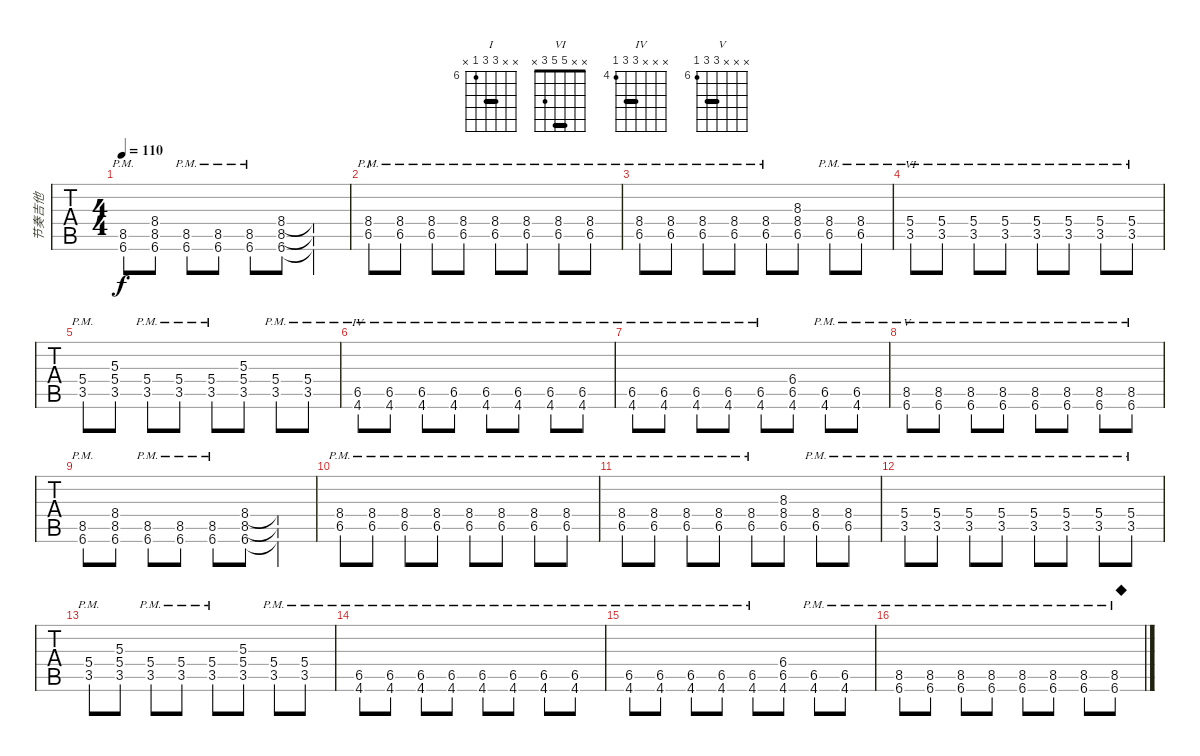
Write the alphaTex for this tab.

\track ("节奏吉他" "节奏吉他") {instrument distortionguitar}
\staff {tabs}
\tuning (E4 B3 G3 D3 A2 E2) {hide}
\chord ("I" x x 8 8 6 x) {firstfret 6 barre 8}
\chord ("VI" x x 5 5 3 x) {barre 5}
\chord ("IV" x x x 6 6 4) {firstfret 4 barre 6}
\chord ("V" x x x 8 8 6) {firstfret 6 barre 8}
\ts (4 4)
\tempo 110
\clef g2
\ks c
(8.5{pm} 6.6{pm}).8{dy f} (8.4 8.5 6.6).8 (8.5{pm} 6.6{pm}).8 (8.5{pm} 6.6{pm}).8 (8.5{pm} 6.6{pm}).8 (8.4 8.5 6.6).8 (8.4{t} 8.5{t} 6.6{t}).4 |
(8.4{pm} 6.5{pm}).8{ch "I"} (8.4{pm} 6.5{pm}).8 (8.4{pm} 6.5{pm}).8 (8.4{pm} 6.5{pm}).8 (8.4{pm} 6.5{pm}).8 (8.4{pm} 6.5{pm}).8 (8.4{pm} 6.5{pm}).8 (8.4{pm} 6.5{pm}).8 |
(8.4{pm} 6.5{pm}).8 (8.4{pm} 6.5{pm}).8 (8.4{pm} 6.5{pm}).8 (8.4{pm} 6.5{pm}).8 (8.4{pm} 6.5{pm}).8 (8.3 8.4 6.5).8 (8.4{pm} 6.5{pm}).8 (8.4{pm} 6.5{pm}).8 |
(5.4{pm} 3.5{pm}).8{ch "VI"} (5.4{pm} 3.5{pm}).8 (5.4{pm} 3.5{pm}).8 (5.4{pm} 3.5{pm}).8 (5.4{pm} 3.5{pm}).8 (5.4{pm} 3.5{pm}).8 (5.4{pm} 3.5{pm}).8 (5.4{pm} 3.5{pm}).8 |
(5.4{pm} 3.5{pm}).8 (5.3 5.4 3.5).8 (5.4{pm} 3.5{pm}).8 (5.4{pm} 3.5{pm}).8 (5.4{pm} 3.5{pm}).8 (5.3 5.4 3.5).8 (5.4{pm} 3.5{pm}).8 (5.4{pm} 3.5{pm}).8 |
(6.5{pm} 4.6{pm}).8{ch "IV"} (6.5{pm} 4.6{pm}).8 (6.5{pm} 4.6{pm}).8 (6.5{pm} 4.6{pm}).8 (6.5{pm} 4.6{pm}).8 (6.5{pm} 4.6{pm}).8 (6.5{pm} 4.6{pm}).8 (6.5{pm} 4.6{pm}).8 |
(6.5{pm} 4.6{pm}).8 (6.5{pm} 4.6{pm}).8 (6.5{pm} 4.6{pm}).8 (6.5{pm} 4.6{pm}).8 (6.5{pm} 4.6{pm}).8 (6.4 6.5 4.6).8 (6.5{pm} 4.6{pm}).8 (6.5{pm} 4.6{pm}).8 |
(8.5{pm} 6.6{pm}).8{ch "V"} (8.5{pm} 6.6{pm}).8 (8.5{pm} 6.6{pm}).8 (8.5{pm} 6.6{pm}).8 (8.5{pm} 6.6{pm}).8 (8.5{pm} 6.6{pm}).8 (8.5{pm} 6.6{pm}).8 (8.5{pm} 6.6{pm}).8 |
(8.5{pm} 6.6{pm}).8 (8.4 8.5 6.6).8 (8.5{pm} 6.6{pm}).8 (8.5{pm} 6.6{pm}).8 (8.5{pm} 6.6{pm}).8 (8.4 8.5 6.6).8 (8.4{t} 8.5{t} 6.6{t}).4 |
(8.4{pm} 6.5{pm}).8 (8.4{pm} 6.5{pm}).8 (8.4{pm} 6.5{pm}).8 (8.4{pm} 6.5{pm}).8 (8.4{pm} 6.5{pm}).8 (8.4{pm} 6.5{pm}).8 (8.4{pm} 6.5{pm}).8 (8.4{pm} 6.5{pm}).8 |
(8.4{pm} 6.5{pm}).8 (8.4{pm} 6.5{pm}).8 (8.4{pm} 6.5{pm}).8 (8.4{pm} 6.5{pm}).8 (8.4{pm} 6.5{pm}).8 (8.3 8.4 6.5).8 (8.4{pm} 6.5{pm}).8 (8.4{pm} 6.5{pm}).8 |
(5.4{pm} 3.5{pm}).8 (5.4{pm} 3.5{pm}).8 (5.4{pm} 3.5{pm}).8 (5.4{pm} 3.5{pm}).8 (5.4{pm} 3.5{pm}).8 (5.4{pm} 3.5{pm}).8 (5.4{pm} 3.5{pm}).8 (5.4{pm} 3.5{pm}).8 |
(5.4{pm} 3.5{pm}).8 (5.3 5.4 3.5).8 (5.4{pm} 3.5{pm}).8 (5.4{pm} 3.5{pm}).8 (5.4{pm} 3.5{pm}).8 (5.3 5.4 3.5).8 (5.4{pm} 3.5{pm}).8 (5.4{pm} 3.5{pm}).8 |
(6.5{pm} 4.6{pm}).8 (6.5{pm} 4.6{pm}).8 (6.5{pm} 4.6{pm}).8 (6.5{pm} 4.6{pm}).8 (6.5{pm} 4.6{pm}).8 (6.5{pm} 4.6{pm}).8 (6.5{pm} 4.6{pm}).8 (6.5{pm} 4.6{pm}).8 |
(6.5{pm} 4.6{pm}).8 (6.5{pm} 4.6{pm}).8 (6.5{pm} 4.6{pm}).8 (6.5{pm} 4.6{pm}).8 (6.5{pm} 4.6{pm}).8 (6.4 6.5 4.6).8 (6.5{pm} 4.6{pm}).8 (6.5{pm} 4.6{pm}).8 |
(8.5{pm} 6.6{pm}).8 (8.5{pm} 6.6{pm}).8 (8.5{pm} 6.6{pm}).8 (8.5{pm} 6.6{pm}).8 (8.5{pm} 6.6{pm}).8 (8.5{pm} 6.6{pm}).8 (8.5{pm} 6.6{pm}).8 (8.5{pm} 6.6{pm}).8{txt "◆"}
